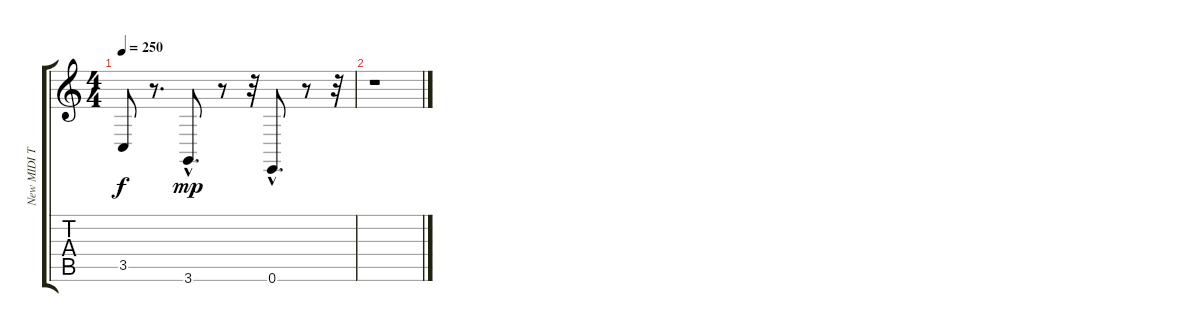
\track ("New MIDI Track" "New MIDI T") {instrument tuba}
\staff {score tabs}
\tuning (E4 B3 G3 D3 A2 E2) {hide}
\ts (4 4)
\tempo 250
\clef g2
\ks c
3.5{t}.8{dy f} r.8{d} 3.6{hac}.8{d dy mp} r.8 r.32 0.6{hac}.8{d} r.8 r.32 |
r.1
